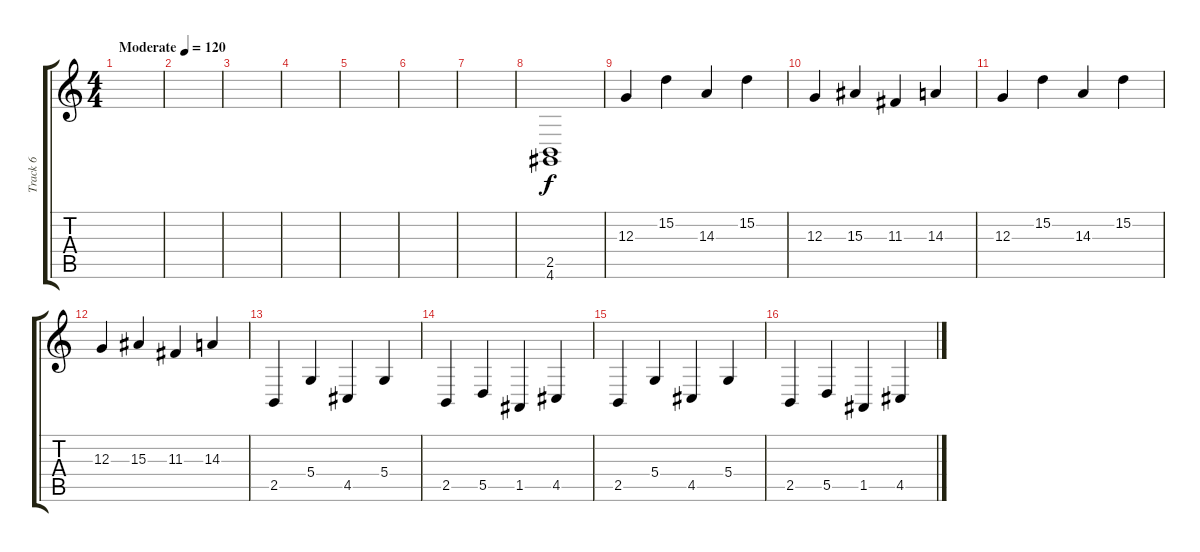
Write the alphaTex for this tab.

\track ("Track 6" "Track 6") {instrument stringensemble1}
\staff {score tabs}
\tuning (E4 B3 G3 D3 A2 E2) {hide}
\ts (4 4)
\tempo (120 "Moderate")
\clef g2
\ks c
|
|
|
|
|
|
|
(2.5 4.6).1 |
12.3.4 15.2.4 14.3.4 15.2.4 |
12.3.4 15.3.4 11.3.4 14.3.4 |
12.3.4 15.2.4 14.3.4 15.2.4 |
12.3.4 15.3.4 11.3.4 14.3.4 |
2.5.4 5.4.4 4.5.4 5.4.4 |
2.5.4 5.5.4 1.5.4 4.5.4 |
2.5.4 5.4.4 4.5.4 5.4.4 |
2.5.4 5.5.4 1.5.4 4.5.4
